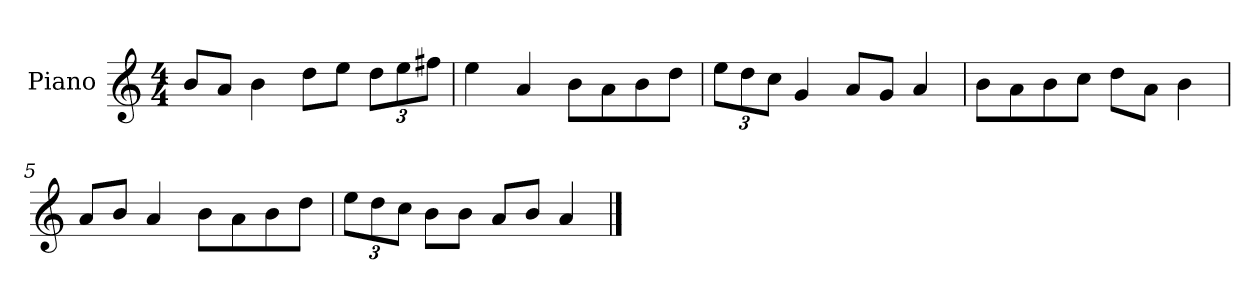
**kern
*part1
*staff1
*I"Piano
*I'P-no
*clefG2
*k[]
*M4/4
*MM90
=1
8b/L
8a/J
4b\
8dd\L
8ee\J
*Xbrackettup
12dd\L
12ee\
12ff#X\J
=2
4ee\
4a/
8b\L
8a\
8b\
8dd\J
=3
12ee\L
12dd\
12cc\J
4g/
8a/L
8g/J
4a/
=4
8b\L
8a\
8b\
8cc\J
8dd\L
8a\J
4b\
=5
8a/L
8b/J
4a/
8b\L
8a\
8b\
8dd\J
!!LO:LB:g=z
=6
12ee\L
12dd\
12cc\J
8b\L
8b\J
8a/L
8b/J
4a/
==
*-
